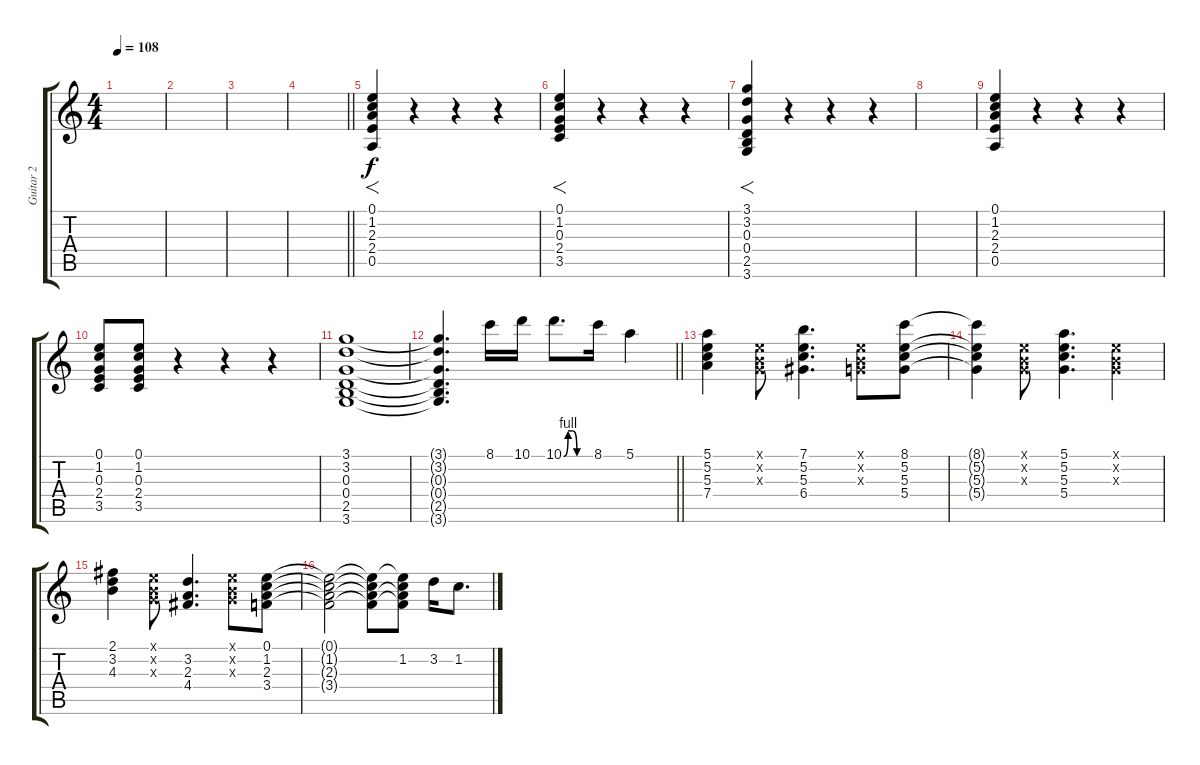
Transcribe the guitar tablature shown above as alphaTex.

\track ("Guitar 2" "Guitar 2") {instrument overdrivenguitar}
\staff {score tabs}
\tuning (E4 B3 G3 D3 A2 E2) {hide}
\ts (4 4)
\section ("" "")
\tempo 108
\clef g2
\ks c
|
|
|
\barLineRight lightlight
|
\section ("" "")
(0.1 1.2 2.3 2.4 0.5).4{f} r.4 r.4 r.4 |
(0.1 1.2 0.3 2.4 3.5).4{f} r.4 r.4 r.4 |
(3.1 3.2 0.3 0.4 2.5 3.6).4{f} r.4 r.4 r.4 |
|
(0.1 1.2 2.3 2.4 0.5).4 r.4 r.4 r.4 |
(0.1 1.2 0.3 2.4 3.5).8 (0.1 1.2 0.3 2.4 3.5).8 r.4 r.4 r.4 |
(3.1 3.2 0.3 0.4 2.5 3.6).1 |
\barLineRight lightlight
(3.1{t} 3.2{t} 0.3{t} 0.4{t} 2.5{t} 3.6{t}).4{d} 8.1.16 10.1.16 10.1{be (custom 0 0 10 4 20 4 30 0 60 0)}.8{d} 8.1.16 5.1.4 |
\section ("" "")
(5.1 5.2 5.3 7.4).4 (0.1{x} 0.2{x} 0.3{x}).8 (7.1 5.2 5.3 6.4).4{d} (0.1{x} 0.2{x} 0.3{x}).8 (8.1 5.2 5.3 5.4).8 |
(8.1{t} 5.2{t} 5.3{t} 5.4{t}).4 (0.1{x} 0.2{x} 0.3{x}).8 (5.1 5.2 5.3 5.4).4{d} (0.1{x} 0.2{x} 0.3{x}).4 |
(2.1 3.2 4.3).4 (0.1{x} 0.2{x} 0.3{x}).8 (3.2 2.3 4.4).4{d} (0.1{x} 0.2{x} 0.3{x}).8 (0.1 1.2 2.3 3.4).8 |
(0.1{t} 1.2{t} 2.3{t} 3.4{t}).2 (0.1{t} 1.2{t} 2.3{t} 3.4{t}).8 (0.1{t} 1.2 2.3{t} 3.4{t}).8 3.2.16 1.2.8{d}
